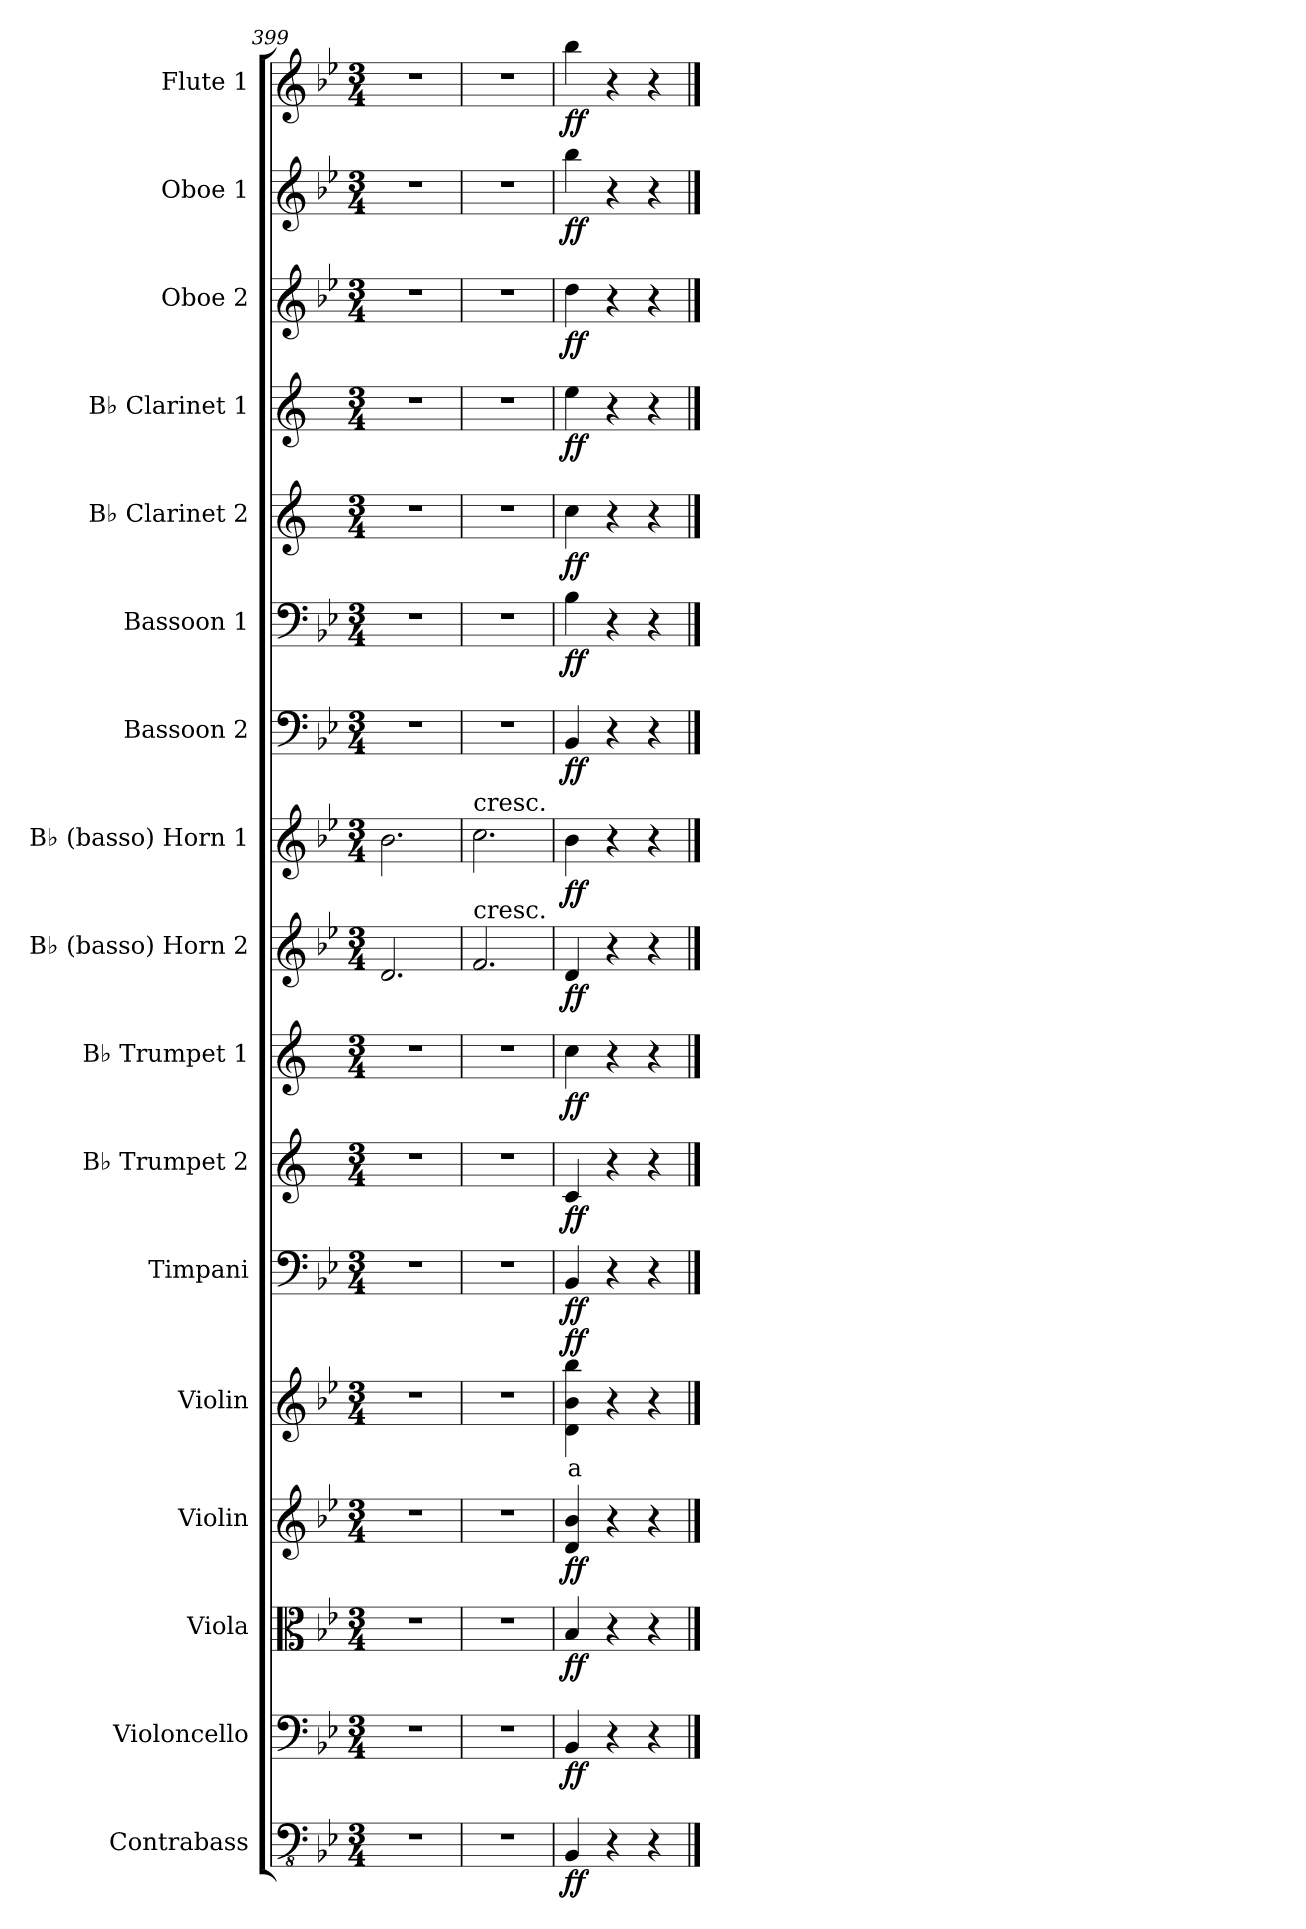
**kern	**dynam	**kern	**dynam	**kern	**dynam	**kern	**dynam	**kern	**text	**dynam	**kern	**dynam	**kern	**dynam	**kern	**dynam	**kern	**dynam	**kern	**dynam	**kern	**dynam	**kern	**dynam	**kern	**dynam	**kern	**dynam	**kern	**dynam	**kern	**dynam	**kern	**dynam
*part17	*part17	*part16	*part16	*part15	*part15	*part14	*part14	*part13	*part13	*part13	*part12	*part12	*part11	*part11	*part10	*part10	*part9	*part9	*part8	*part8	*part7	*part7	*part6	*part6	*part5	*part5	*part4	*part4	*part3	*part3	*part2	*part2	*part1	*part1
*staff17	*staff17	*staff16	*staff16	*staff15	*staff15	*staff14	*staff14	*staff13	*staff13	*staff13	*staff12	*staff12	*staff11	*staff11	*staff10	*staff10	*staff9	*staff9	*staff8	*staff8	*staff7	*staff7	*staff6	*staff6	*staff5	*staff5	*staff4	*staff4	*staff3	*staff3	*staff2	*staff2	*staff1	*staff1
*I"Contrabass	*	*I"Violoncello	*	*I"Viola	*	*I"Violin	*	*I"Violin	*	*	*I"Timpani	*	*I"B♭ Trumpet 2	*	*I"B♭ Trumpet 1	*	*I"B♭ (basso) Horn 2	*	*I"B♭ (basso) Horn 1	*	*I"Bassoon 2	*	*I"Bassoon 1	*	*I"B♭ Clarinet 2	*	*I"B♭ Clarinet 1	*	*I"Oboe 2	*	*I"Oboe 1	*	*I"Flute 1	*
*I'Cb	*	*I'Vc	*	*I'Vla	*	*I'Vln	*	*I'Vln	*	*	*I'Timp	*	*I'Tpt 2	*	*I'Tpt 1	*	*I'Hn 2	*	*I'Hn 1	*	*I'Bsn 2	*	*I'Bsn 1	*	*I'Cl 2	*	*I'Cl 1	*	*I'Ob 2	*	*I'Ob 1	*	*I'Fl 1	*
*clefFv4	*	*clefF4	*	*clefC3	*	*clefG2	*	*clefG2	*	*	*clefF4	*	*clefG2	*	*clefG2	*	*clefG2	*	*clefG2	*	*clefF4	*	*clefF4	*	*clefG2	*	*clefG2	*	*clefG2	*	*clefG2	*	*clefG2	*
*	*	*	*	*	*	*	*	*	*	*	*	*	*ITrd1c2	*	*ITrd1c2	*	*ITrd8c14	*	*ITrd8c14	*	*	*	*	*	*ITrd1c2	*	*ITrd1c2	*	*	*	*	*	*	*
*k[b-e-]	*	*k[b-e-]	*	*k[b-e-]	*	*k[b-e-]	*	*k[b-e-]	*	*	*k[b-e-]	*	*k[b-e-]	*	*k[b-e-]	*	*k[b-e-]	*	*k[b-e-]	*	*k[b-e-]	*	*k[b-e-]	*	*k[b-e-]	*	*k[b-e-]	*	*k[b-e-]	*	*k[b-e-]	*	*k[b-e-]	*
*M3/4	*	*M3/4	*	*M3/4	*	*M3/4	*	*M3/4	*	*	*M3/4	*	*M3/4	*	*M3/4	*	*M3/4	*	*M3/4	*	*M3/4	*	*M3/4	*	*M3/4	*	*M3/4	*	*M3/4	*	*M3/4	*	*M3/4	*
=399	=399	=399	=399	=399	=399	=399	=399	=399	=399	=399	=399	=399	=399	=399	=399	=399	=399	=399	=399	=399	=399	=399	=399	=399	=399	=399	=399	=399	=399	=399	=399	=399	=399	=399
2.r	.	2.r	.	2.r	.	2.r	.	2.r	.	.	2.r	.	2.r	.	2.r	.	2.D/	.	2.B-\	.	2.r	.	2.r	.	2.r	.	2.r	.	2.r	.	2.r	.	2.r	.
=400	=400	=400	=400	=400	=400	=400	=400	=400	=400	=400	=400	=400	=400	=400	=400	=400	=400	=400	=400	=400	=400	=400	=400	=400	=400	=400	=400	=400	=400	=400	=400	=400	=400	=400
!	!	!	!	!	!	!	!	!	!	!	!	!	!	!	!	!	!	!	!LO:TX:a:t=cresc.	!	!	!	!	!	!	!	!	!	!	!	!	!	!	!
!	!	!	!	!	!	!	!	!	!	!	!	!	!	!	!	!	!LO:TX:a:t=cresc.	!	!	!	!	!	!	!	!	!	!	!	!	!	!	!	!	!
2.r	.	2.r	.	2.r	.	2.r	.	2.r	.	.	2.r	.	2.r	.	2.r	.	2.F/	.	2.c\	.	2.r	.	2.r	.	2.r	.	2.r	.	2.r	.	2.r	.	2.r	.
=401	=401	=401	=401	=401	=401	=401	=401	=401	=401	=401	=401	=401	=401	=401	=401	=401	=401	=401	=401	=401	=401	=401	=401	=401	=401	=401	=401	=401	=401	=401	=401	=401	=401	=401
!	!LO:DY:b	!	!LO:DY:b	!	!LO:DY:b	!	!LO:DY:b	!	!LO:LY:b:color=#FF0000	!LO:DY:b	!	!LO:DY:b	!	!LO:DY:b	!	!LO:DY:b	!	!LO:DY:b	!	!LO:DY:b	!	!LO:DY:b	!	!LO:DY:b	!	!LO:DY:b	!	!LO:DY:b	!	!LO:DY:b	!	!LO:DY:b	!	!LO:DY:b
4BBB-/	ff	4BB-/	ff	4B-/	ff	4d/ 4b-/	ff	4d\ 4b-\ 4bb-\	a	ff	4BB-/	ff	4B-/	ff	4b-\	ff	4D/	ff	4B-\	ff	4BB-/	ff	4B-\	ff	4b-\	ff	4dd\	ff	4dd\	ff	4bb-\	ff	4bb-\	ff
4r	.	4r	.	4r	.	4r	.	4r	.	.	4r	.	4r	.	4r	.	4r	.	4r	.	4r	.	4r	.	4r	.	4r	.	4r	.	4r	.	4r	.
4r	.	4r	.	4r	.	4r	.	4r	.	.	4r	.	4r	.	4r	.	4r	.	4r	.	4r	.	4r	.	4r	.	4r	.	4r	.	4r	.	4r	.
==	==	==	==	==	==	==	==	==	==	==	==	==	==	==	==	==	==	==	==	==	==	==	==	==	==	==	==	==	==	==	==	==	==	==
*-	*-	*-	*-	*-	*-	*-	*-	*-	*-	*-	*-	*-	*-	*-	*-	*-	*-	*-	*-	*-	*-	*-	*-	*-	*-	*-	*-	*-	*-	*-	*-	*-	*-	*-
